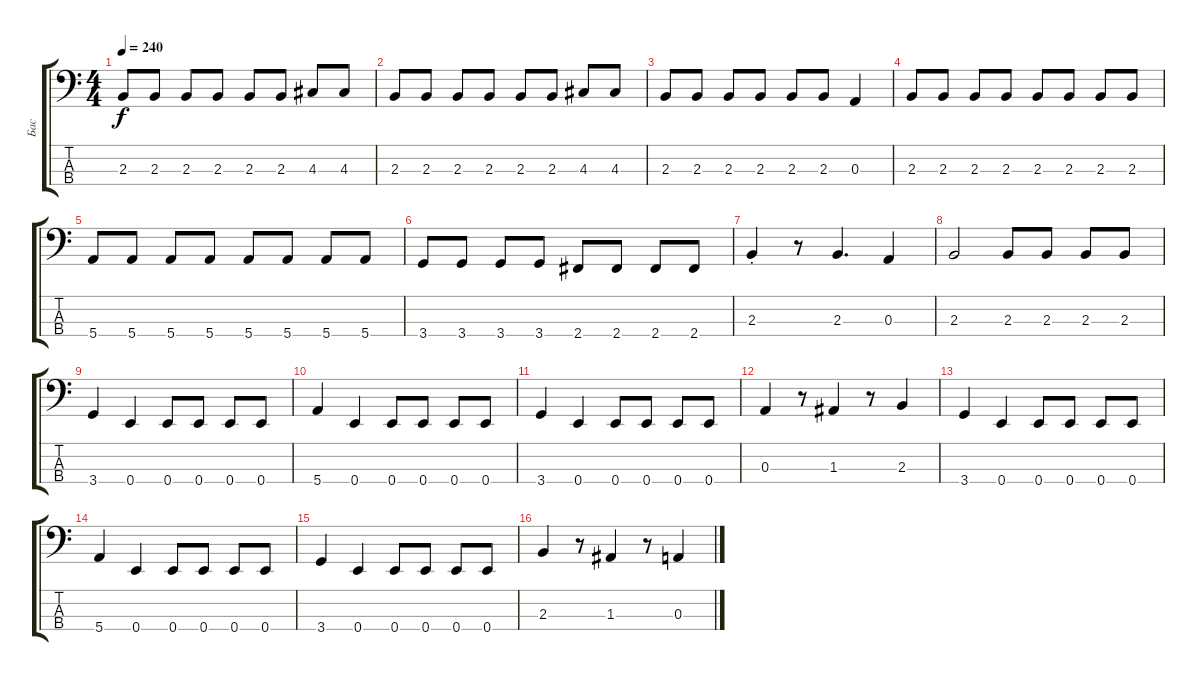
\track ("Бас" "Бас") {instrument electricbassfinger}
\staff {score tabs}
\tuning (G2 D2 A1 E1) {hide}
\ts (4 4)
\tempo 240
\clef f4
\ks c
2.3.8{dy f} 2.3.8 2.3.8 2.3.8 2.3.8 2.3.8 4.3.8 4.3.8 |
2.3.8 2.3.8 2.3.8 2.3.8 2.3.8 2.3.8 4.3.8 4.3.8 |
2.3.8 2.3.8 2.3.8 2.3.8 2.3.8 2.3.8 0.3.4 |
2.3.8 2.3.8 2.3.8 2.3.8 2.3.8 2.3.8 2.3.8 2.3.8 |
5.4.8 5.4.8 5.4.8 5.4.8 5.4.8 5.4.8 5.4.8 5.4.8 |
3.4.8 3.4.8 3.4.8 3.4.8 2.4.8 2.4.8 2.4.8 2.4.8 |
2.3{st}.4 r.8 2.3.4{d} 0.3.4 |
2.3.2 2.3.8 2.3.8 2.3.8 2.3.8 |
3.4.4 0.4.4 0.4.8 0.4.8 0.4.8 0.4.8 |
5.4.4 0.4.4 0.4.8 0.4.8 0.4.8 0.4.8 |
3.4.4 0.4.4 0.4.8 0.4.8 0.4.8 0.4.8 |
0.3.4 r.8 1.3.4 r.8 2.3.4 |
3.4.4 0.4.4 0.4.8 0.4.8 0.4.8 0.4.8 |
5.4.4 0.4.4 0.4.8 0.4.8 0.4.8 0.4.8 |
3.4.4 0.4.4 0.4.8 0.4.8 0.4.8 0.4.8 |
2.3.4 r.8 1.3.4 r.8 0.3.4
